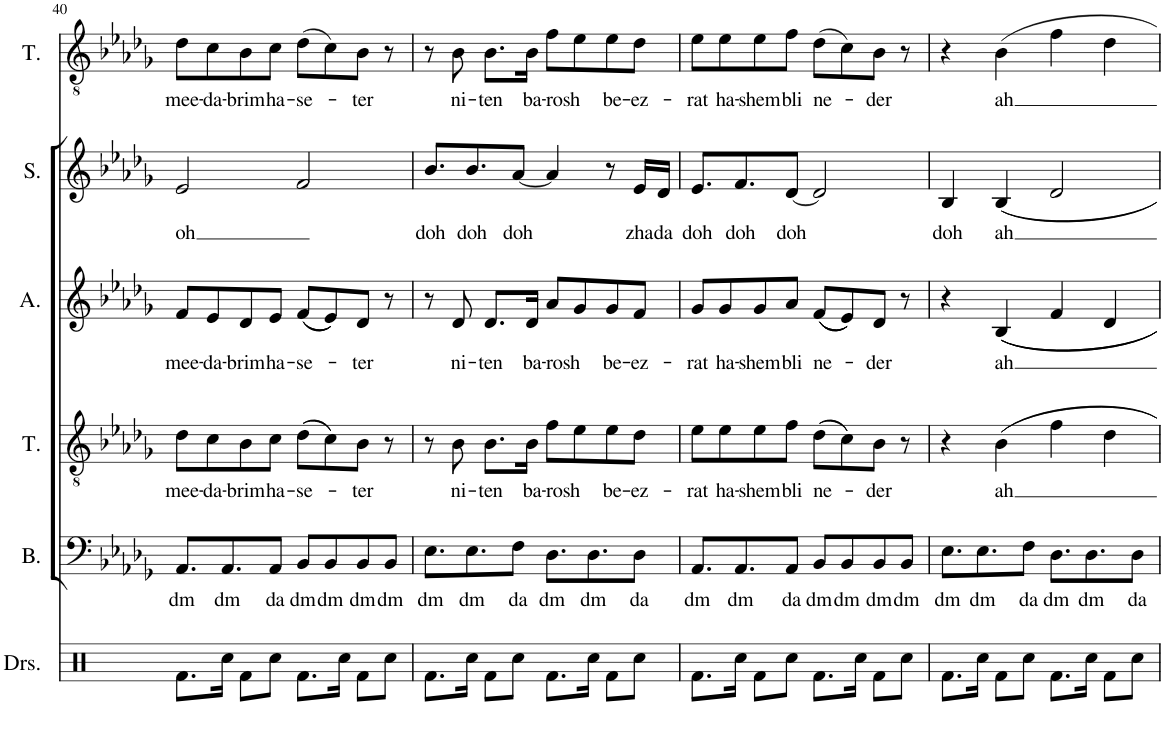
**kern	**kern	**text	**kern	**text	**kern	**text	**kern	**text	**kern	**text
*part6	*part5	*part5	*part4	*part4	*part3	*part3	*part2	*part2	*part1	*part1
*staff6	*staff5	*staff5	*staff4	*staff4	*staff3	*staff3	*staff2	*staff2	*staff1	*staff1
*I"Drumset	*I"Bass	*	*I"Tenor	*	*I"Alto	*	*I"Soprano	*	*I"Tenor	*
*I'Drs.	*I'B.	*	*I'T.	*	*I'A.	*	*I'S.	*	*I'T.	*
!!LO:PB:g=z
*clefX	*clefF4	*	*clefGv2	*	*clefG2	*	*clefG2	*	*clefGv2	*
*k[]	*k[b-e-a-d-g-]	*	*k[b-e-a-d-g-]	*	*k[b-e-a-d-g-]	*	*k[b-e-a-d-g-]	*	*k[b-e-a-d-g-]	*
*M4/4	*M4/4	*	*M4/4	*	*M4/4	*	*M4/4	*	*M4/4	*
=40	=40	=40	=40	=40	=40	=40	=40	=40	=40	=40
!	!	!LO:LY:b	!	!LO:LY:b	!	!LO:LY:b	!	!LO:LY:b	!	!LO:LY:b
8.Rf\L	8.AA-/L	dm	8d-\L	mee-	8f/L	mee-	2e-/	oh	8d-\L	mee-
!	!	!	!	!LO:LY:b	!	!LO:LY:b	!	!	!	!LO:LY:b
.	.	.	8c\	-da-	8e-/	-da-	.	.	8c\	-da-
!	!	!LO:LY:b	!	!	!	!	!	!	!	!
16Rcc\Jk	8.AA-/	dm	.	.	.	.	.	.	.	.
!	!	!	!	!LO:LY:b	!	!LO:LY:b	!	!	!	!LO:LY:b
8Rf\L	.	.	8B-\	-brim	8d-/	-brim	.	.	8B-\	-brim
!	!	!LO:LY:b	!	!LO:LY:b	!	!LO:LY:b	!	!	!	!LO:LY:b
8Rcc\J	8AA-/J	da	8c\J	ha-	8e-/J	ha-	.	.	8c\J	ha-
!	!	!LO:LY:b	!	!LO:LY:b	!	!LO:LY:b	!	!	!	!LO:LY:b
8.Rf\L	8BB-/L	dm	((8d-\L	-se-	(((8f/L	-se-	2f/	.	(8d-\L	-se-
!	!	!LO:LY:b	!	!	!	!	!	!	!	!
.	8BB-/	dm	8c\))	.	8e-/)))	.	.	.	8c\)	.
16Rcc\Jk	.	.	.	.	.	.	.	.	.	.
!	!	!LO:LY:b	!	!LO:LY:b	!	!LO:LY:b	!	!	!	!LO:LY:b
8Rf\L	8BB-/	dm	8B-\J	-ter	8d-/J	-ter	.	.	8B-\J	-ter
!	!	!LO:LY:b	!	!	!	!	!	!	!	!
8Rcc\J	8BB-/J	dm	8r	.	8r	.	.	.	8r	.
=41	=41	=41	=41	=41	=41	=41	=41	=41	=41	=41
!	!	!LO:LY:b	!	!	!	!	!	!LO:LY:b	!	!
8.Rf\L	8.E-\L	dm	8r	.	8r	.	8.b-/L	doh	8r	.
!	!	!	!	!LO:LY:b	!	!LO:LY:b	!	!	!	!LO:LY:b
.	.	.	8B-\	ni-	8d-/	ni-	.	.	8B-\	ni-
!	!	!LO:LY:b	!	!	!	!	!	!LO:LY:b	!	!
16Rcc\Jk	8.E-\	dm	.	.	.	.	8.b-/	doh	.	.
!	!	!	!	!LO:LY:b	!	!LO:LY:b	!	!	!	!LO:LY:b
8Rf\L	.	.	8.B-\L	-ten	8.d-/L	-ten	.	.	8.B-\L	-ten
!	!	!LO:LY:b	!	!	!	!	!	!LO:LY:b	!	!
8Rcc\J	8F\J	da	.	.	.	.	[8a-/J	doh	.	.
!	!	!	!	!LO:LY:b	!	!LO:LY:b	!	!	!	!LO:LY:b
.	.	.	16B-\Jk	ba-	16d-/Jk	ba-	.	.	16B-\Jk	ba-
!	!	!LO:LY:b	!	!LO:LY:b	!	!LO:LY:b	!	!	!	!LO:LY:b
8.Rf\L	8.D-\L	dm	8f\L	-rosh	8a-/L	-rosh	4a-/]	.	8f\L	-rosh
.	.	.	8e-\	.	8g-/	.	.	.	8e-\	.
!	!	!LO:LY:b	!	!	!	!	!	!	!	!
16Rcc\Jk	8.D-\	dm	.	.	.	.	.	.	.	.
!	!	!	!	!LO:LY:b	!	!LO:LY:b	!	!	!	!LO:LY:b
8Rf\L	.	.	8e-\	be-	8g-/	be-	8r	.	8e-\	be-
!	!	!LO:LY:b	!	!LO:LY:b	!	!LO:LY:b	!	!LO:LY:b	!	!LO:LY:b
8Rcc\J	8D-\J	da	8d-\J	-ez-	8f/J	-ez-	16e-/LL	zha	8d-\J	-ez-
!	!	!	!	!	!	!	!	!LO:LY:b	!	!
.	.	.	.	.	.	.	16d-/JJ	da	.	.
=42	=42	=42	=42	=42	=42	=42	=42	=42	=42	=42
!	!	!LO:LY:b	!	!LO:LY:b	!	!LO:LY:b	!	!LO:LY:b	!	!LO:LY:b
8.Rf\L	8.AA-/L	dm	8e-\L	-rat	8g-/L	-rat	8.e-/L	doh	8e-\L	-rat
!	!	!	!	!LO:LY:b	!	!LO:LY:b	!	!	!	!LO:LY:b
.	.	.	8e-\	ha-	8g-/	ha-	.	.	8e-\	ha-
!	!	!LO:LY:b	!	!	!	!	!	!LO:LY:b	!	!
16Rcc\Jk	8.AA-/	dm	.	.	.	.	8.f/	doh	.	.
!	!	!	!	!LO:LY:b	!	!LO:LY:b	!	!	!	!LO:LY:b
8Rf\L	.	.	8e-\	-shem	8g-/	-shem	.	.	8e-\	-shem
!	!	!LO:LY:b	!	!LO:LY:b	!	!LO:LY:b	!	!LO:LY:b	!	!LO:LY:b
8Rcc\J	8AA-/J	da	8f\J	bli	8a-/J	bli	[8d-/J	doh	8f\J	bli
!	!	!LO:LY:b	!	!LO:LY:b	!	!LO:LY:b	!	!	!	!LO:LY:b
8.Rf\L	8BB-/L	dm	((8d-\L	ne-	(((8f/L	ne-	2d-/]	.	(8d-\L	ne-
!	!	!LO:LY:b	!	!	!	!	!	!	!	!
.	8BB-/	dm	8c\))	.	8e-/)))	.	.	.	8c\)	.
16Rcc\Jk	.	.	.	.	.	.	.	.	.	.
!	!	!LO:LY:b	!	!LO:LY:b	!	!LO:LY:b	!	!	!	!LO:LY:b
8Rf\L	8BB-/	dm	8B-\J	-der	8d-/J	-der	.	.	8B-\J	-der
!	!	!LO:LY:b	!	!	!	!	!	!	!	!
8Rcc\J	8BB-/J	dm	8r	.	8r	.	.	.	8r	.
=43	=43	=43	=43	=43	=43	=43	=43	=43	=43	=43
!	!	!LO:LY:b	!	!	!	!	!	!LO:LY:b	!	!
8.Rf\L	8.E-\L	dm	4r	.	4r	.	4B-/	doh	4r	.
!	!	!LO:LY:b	!	!	!	!	!	!	!	!
16Rcc\Jk	8.E-\	dm	.	.	.	.	.	.	.	.
!	!	!	!	!LO:LY:b	!	!LO:LY:b	!	!LO:LY:b	!	!LO:LY:b
8Rf\L	.	.	4B-\	ah	4B-/	ah	4B-/	ah	4B-\	ah
!	!	!LO:LY:b	!	!	!	!	!	!	!	!
8Rcc\J	8F\J	da	.	.	.	.	.	.	.	.
!	!	!LO:LY:b	!	!	!	!	!	!	!	!
8.Rf\L	8.D-\L	dm	4f\	.	4f/	.	2d-/	.	4f\	.
!	!	!LO:LY:b	!	!	!	!	!	!	!	!
16Rcc\Jk	8.D-\	dm	.	.	.	.	.	.	.	.
8Rf\L	.	.	4d-\	.	4d-/	.	.	.	4d-\	.
!	!	!LO:LY:b	!	!	!	!	!	!	!	!
8Rcc\J	8D-\J	da	.	.	.	.	.	.	.	.
=	=	=	=	=	=	=	=	=	=	=
*-	*-	*-	*-	*-	*-	*-	*-	*-	*-	*-
